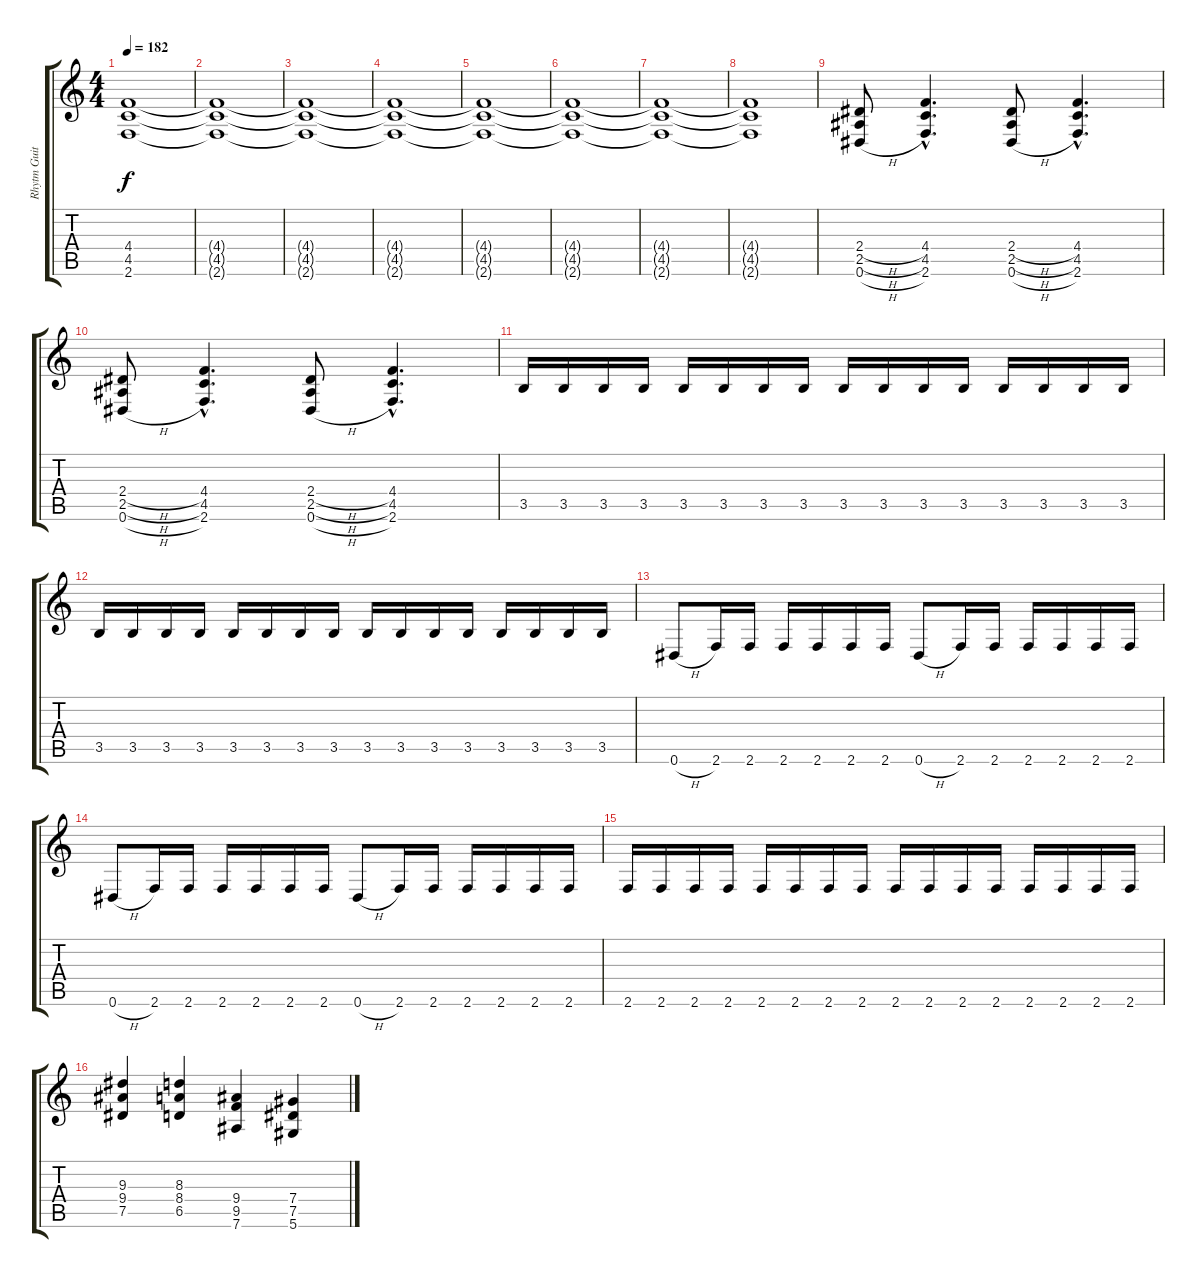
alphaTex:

\track ("Rhytm Guitar" "Rhytm Guit") {instrument distortionguitar}
\staff {score tabs}
\tuning (Eb4 Bb3 Gb3 Db3 Ab2 Eb2) {hide}
\ts (4 4)
\tempo 182
\clef g2
\ks c
(4.4{t} 4.5{t} 2.6{t}).1{dy f} |
(4.4{t} 4.5{t} 2.6{t}).1{volume 5} |
(4.4{t} 4.5{t} 2.6{t}).1 |
(4.4{t} 4.5{t} 2.6{t}).1{volume 0} |
(4.4{t} 4.5{t} 2.6{t}).1 |
(4.4{t} 4.5{t} 2.6{t}).1 |
(4.4{t} 4.5{t} 2.6{t}).1 |
(4.4{t} 4.5{t} 2.6{t}).1 |
(2.4{h} 2.5{h} 0.6{h}).8{volume 13} (4.4{hac} 4.5{hac} 2.6{hac}).4{d} (2.4{h} 2.5{h} 0.6{h}).8 (4.4{hac} 4.5{hac} 2.6{hac}).4{d} |
(2.4{h} 2.5{h} 0.6{h}).8 (4.4{hac} 4.5{hac} 2.6{hac}).4{d} (2.4{h} 2.5{h} 0.6{h}).8 (4.4{hac} 4.5{hac} 2.6{hac}).4{d} |
3.5.16 3.5.16 3.5.16 3.5.16 3.5.16 3.5.16 3.5.16 3.5.16 3.5.16 3.5.16 3.5.16 3.5.16 3.5.16 3.5.16 3.5.16 3.5.16 |
3.5.16 3.5.16 3.5.16 3.5.16 3.5.16 3.5.16 3.5.16 3.5.16 3.5.16 3.5.16 3.5.16 3.5.16 3.5.16 3.5.16 3.5.16 3.5.16 |
0.6{h}.8 2.6.16 2.6.16 2.6.16 2.6.16 2.6.16 2.6.16 0.6{h}.8 2.6.16 2.6.16 2.6.16 2.6.16 2.6.16 2.6.16 |
0.6{h}.8 2.6.16 2.6.16 2.6.16 2.6.16 2.6.16 2.6.16 0.6{h}.8 2.6.16 2.6.16 2.6.16 2.6.16 2.6.16 2.6.16 |
2.6.16 2.6.16 2.6.16 2.6.16 2.6.16 2.6.16 2.6.16 2.6.16 2.6.16 2.6.16 2.6.16 2.6.16 2.6.16 2.6.16 2.6.16 2.6.16 |
(9.3 9.4 7.5).4 (8.3 8.4 6.5).4 (9.4 9.5 7.6).4 (7.4 7.5 5.6).4
